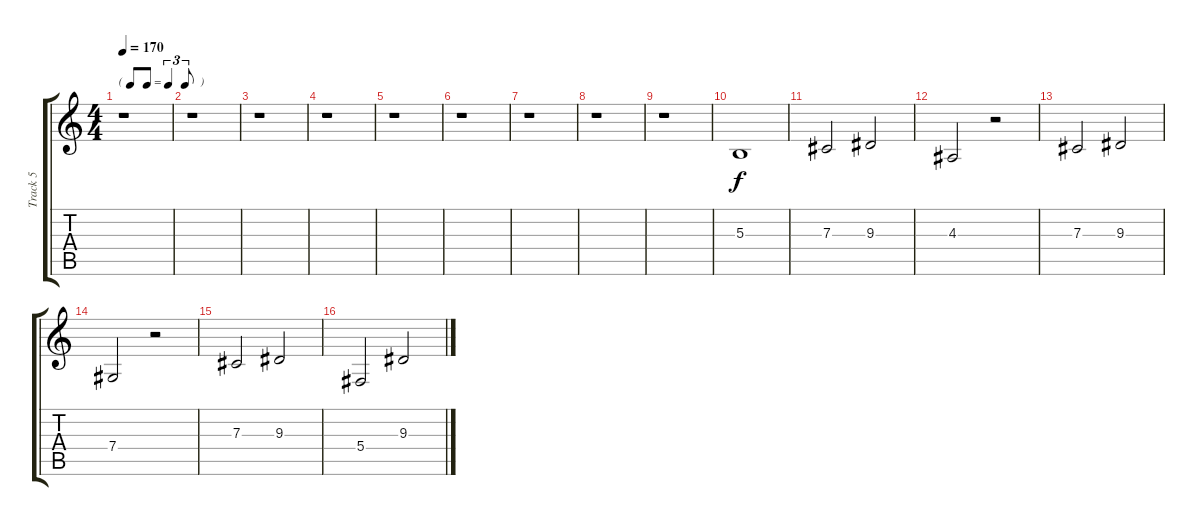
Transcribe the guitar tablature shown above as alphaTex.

\track ("Track 5" "Track 5") {instrument glockenspiel}
\staff {score tabs}
\tuning (Eb4 Bb3 Gb3 Db3 Ab2 Db2) {hide}
\ts (4 4)
\tf triplet8th
\tempo 170
\clef g2
\ks c
r.1{dy f} |
r.1 |
r.1 |
r.1 |
r.1 |
r.1 |
r.1 |
r.1 |
r.1 |
5.3.1 |
7.3.2 9.3.2 |
4.3.2 r.2 |
7.3.2 9.3.2 |
7.4.2 r.2 |
7.3.2 9.3.2 |
5.4.2 9.3.2
